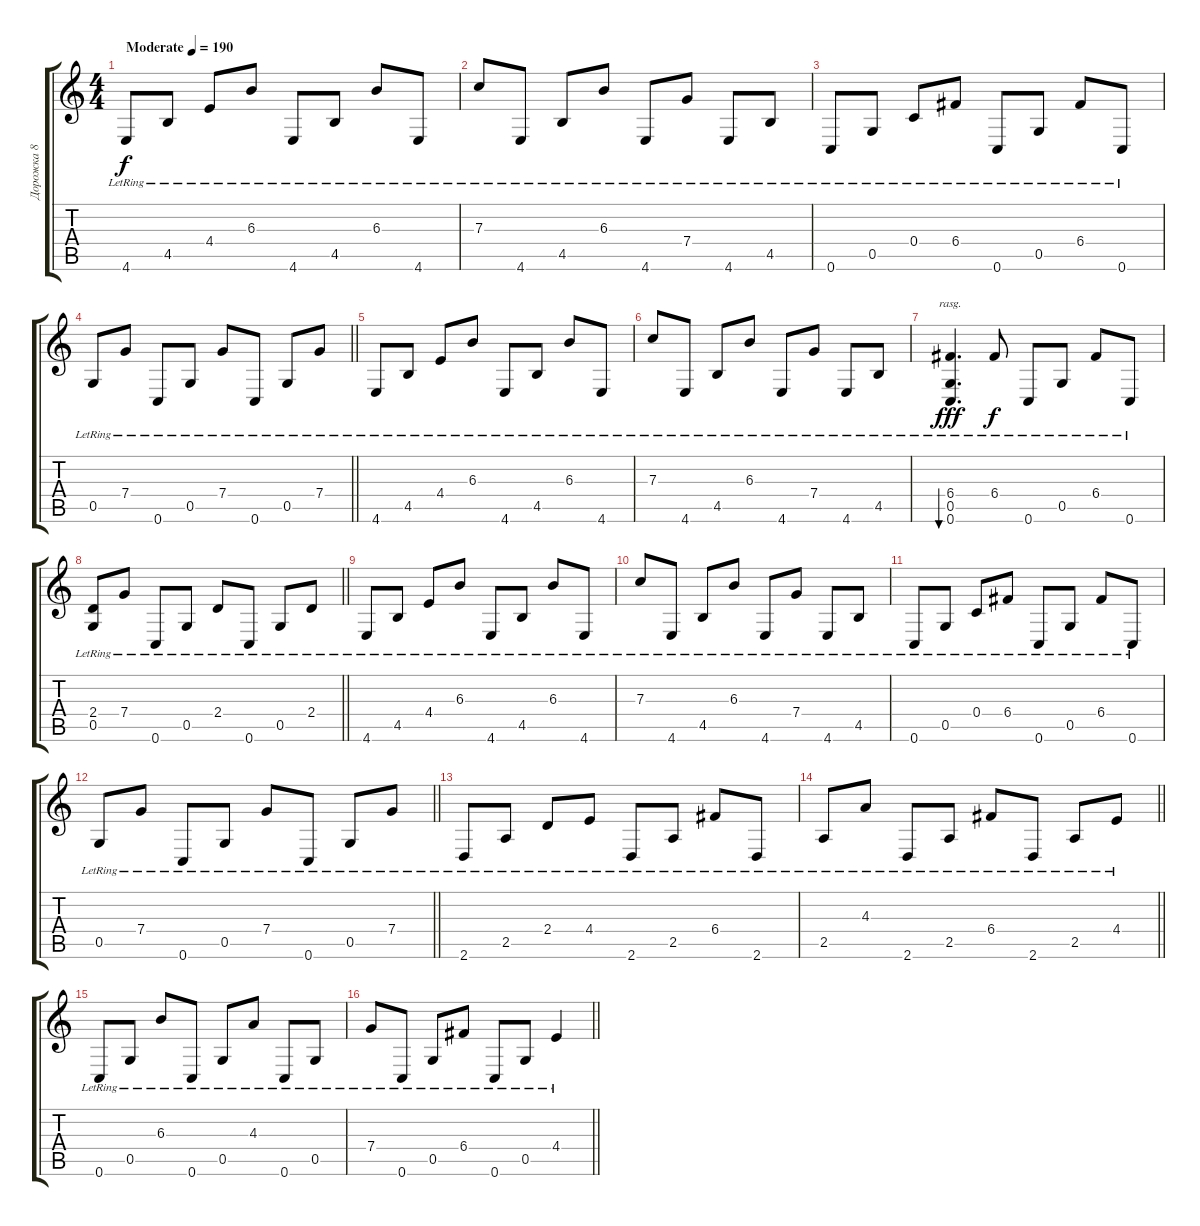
\track ("Дорожка 8" "Дорожка 8") {instrument acousticguitarsteel}
\staff {score tabs}
\tuning (D4 A3 F3 C3 G2 C2) {hide}
\ts (4 4)
\tempo (190 "Moderate")
\clef g2
\ks c
4.6{lr}.8{dy f instrument acousticguitarsteel} 4.5{lr}.8 4.4{lr}.8 6.3{lr}.8 4.6{lr}.8 4.5{lr}.8 6.3{lr}.8 4.6{lr}.8 |
7.3{lr}.8 4.6{lr}.8 4.5{lr}.8 6.3{lr}.8 4.6{lr}.8 7.4{lr}.8 4.6{lr}.8 4.5{lr}.8 |
0.6{lr}.8 0.5{lr}.8 0.4{lr}.8 6.4{lr}.8 0.6{lr}.8 0.5{lr}.8 6.4{lr}.8 0.6{lr}.8 |
\barLineRight lightlight
0.5{lr}.8 7.4{lr}.8 0.6{lr}.8 0.5{lr}.8 7.4{lr}.8 0.6{lr}.8 0.5{lr}.8 7.4{lr}.8 |
4.6{lr}.8 4.5{lr}.8 4.4{lr}.8 6.3{lr}.8 4.6{lr}.8 4.5{lr}.8 6.3{lr}.8 4.6{lr}.8 |
7.3{lr}.8 4.6{lr}.8 4.5{lr}.8 6.3{lr}.8 4.6{lr}.8 7.4{lr}.8 4.6{lr}.8 4.5{lr}.8 |
(6.4{lr} 0.5{lr} 0.6{lr}).4{d bu 480 rasg ii dy fff} 6.4{lr}.8{dy f} 0.6{lr}.8 0.5{lr}.8 6.4{lr}.8 0.6{lr}.8 |
\barLineRight lightlight
(2.4{lr} 0.5{lr}).8 7.4{lr}.8 0.6{lr}.8 0.5{lr}.8 2.4{lr}.8 0.6{lr}.8 0.5{lr}.8 2.4{lr}.8 |
4.6{lr}.8 4.5{lr}.8 4.4{lr}.8 6.3{lr}.8 4.6{lr}.8 4.5{lr}.8 6.3{lr}.8 4.6{lr}.8 |
7.3{lr}.8 4.6{lr}.8 4.5{lr}.8 6.3{lr}.8 4.6{lr}.8 7.4{lr}.8 4.6{lr}.8 4.5{lr}.8 |
0.6{lr}.8 0.5{lr}.8 0.4{lr}.8 6.4{lr}.8 0.6{lr}.8 0.5{lr}.8 6.4{lr}.8 0.6{lr}.8 |
\barLineRight lightlight
0.5{lr}.8 7.4{lr}.8 0.6{lr}.8 0.5{lr}.8 7.4{lr}.8 0.6{lr}.8 0.5{lr}.8 7.4{lr}.8 |
2.6{lr}.8 2.5{lr}.8 2.4{lr}.8 4.4{lr}.8 2.6{lr}.8 2.5{lr}.8 6.4{lr}.8 2.6{lr}.8 |
\barLineRight lightlight
2.5{lr}.8 4.3{lr}.8 2.6{lr}.8 2.5{lr}.8 6.4{lr}.8 2.6{lr}.8 2.5{lr}.8 4.4{lr}.8 |
0.6{lr}.8 0.5{lr}.8 6.3{lr}.8 0.6{lr}.8 0.5{lr}.8 4.3{lr}.8 0.6{lr}.8 0.5{lr}.8 |
\barLineRight lightlight
7.4{lr}.8 0.6{lr}.8 0.5{lr}.8 6.4{lr}.8 0.6{lr}.8 0.5{lr}.8 4.4{lr}.4
